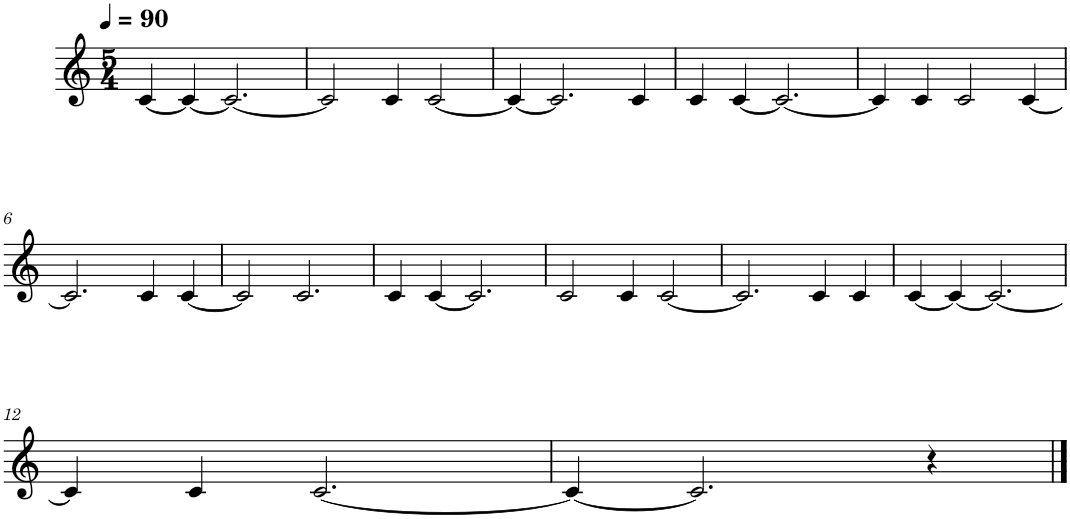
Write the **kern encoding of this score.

**kern
*part1
*staff1
*I"Piano
*I'Pno.
*clefG2
*k[]
*M5/4
*MM90
=1
[4c/
4c/_
2.c/_
=2
2c/]
4c/
[2c/
=3
4c/_
2.c/]
4c/
=4
4c/
[4c/
2.c/_
=5
4c/]
4c/
2c/
[4c/
!!LO:LB:g=z
=6
2.c/]
4c/
[4c/
=7
2c/]
2.c/
=8
4c/
[4c/
2.c/]
=9
2c/
4c/
[2c/
=10
2.c/]
4c/
4c/
=11
[4c/
4c/_
2.c/_
!!LO:LB:g=z
=12
4c/]
4c/
[2.c/
=13
4c/_
2.c/]
4r
==
*-
